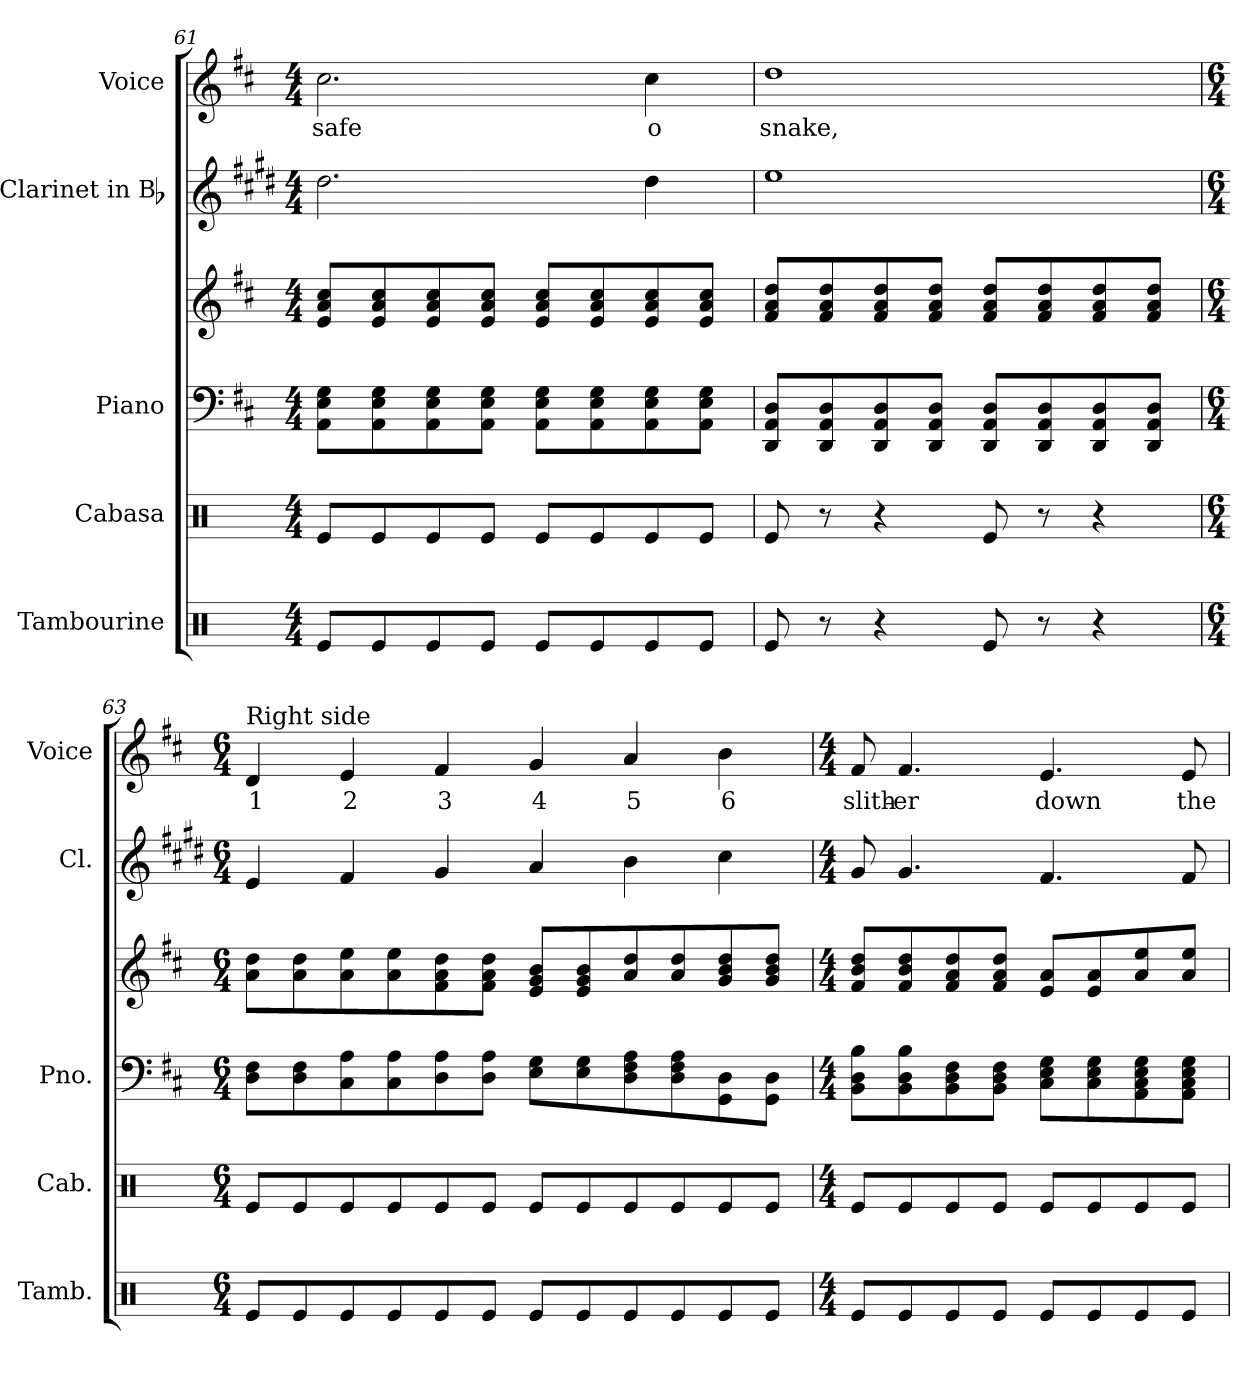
**kern	**kern	**kern	**kern	**kern	**kern	**text
*part5	*part4	*part3	*part3	*part2	*part1	*part1
*staff6	*staff5	*staff4	*staff3	*staff2	*staff1	*staff1
*I"Tambourine	*I"Cabasa	*I"Piano	*	*I"Clarinet in Bb	*I"Voice	*
*I'Tamb.	*I'Cab.	*I'Pno.	*	*I'Cl.	*I'Voice	*
*clefX	*clefX	*clefF4	*clefG2	*clefG2	*clefG2	*
*	*	*	*	*ITrd1c2	*	*
*k[]	*k[]	*k[f#c#]	*k[f#c#]	*k[f#c#]	*k[f#c#]	*
*C:	*C:	*D:	*D:	*D:	*D:	*
*M4/4	*M4/4	*M4/4	*M4/4	*M4/4	*M4/4	*
=61	=61	=61	=61	=61	=61	=61
!	!	!	!	!	!	!LO:LY:b:color=#000000
8Rei/L	8Rei/L	8AAi\ 8Ei 8GiL	8ei/ 8ai 8cc#iL	2.cc#i\	2.cc#i\	safe
8Rei/	8Rei/	8AAi\ 8Ei 8Gi	8ei/ 8ai 8cc#i	.	.	.
8Rei/	8Rei/	8AAi\ 8Ei 8Gi	8ei/ 8ai 8cc#i	.	.	.
8Rei/J	8Rei/J	8AAi\ 8Ei 8GiJ	8ei/ 8ai 8cc#iJ	.	.	.
8Rei/L	8Rei/L	8AAi\ 8Ei 8GiL	8ei/ 8ai 8cc#iL	.	.	.
8Rei/	8Rei/	8AAi\ 8Ei 8Gi	8ei/ 8ai 8cc#i	.	.	.
!	!	!	!	!	!	!LO:LY:b:color=#000000
8Rei/	8Rei/	8AAi\ 8Ei 8Gi	8ei/ 8ai 8cc#i	4cc#i\	4cc#i\	o
8Rei/J	8Rei/J	8AAi\ 8Ei 8GiJ	8ei/ 8ai 8cc#iJ	.	.	.
=62	=62	=62	=62	=62	=62	=62
!	!	!	!	!	!	!LO:LY:b:color=#000000
8Rei/	8Rei/	8DDi/ 8AAi 8DiL	8f#i/ 8ai 8ddiL	1ddi	1ddi	snake,
8r	8r	8DDi/ 8AAi 8Di	8f#i/ 8ai 8ddi	.	.	.
4r	4r	8DDi/ 8AAi 8Di	8f#i/ 8ai 8ddi	.	.	.
.	.	8DDi/ 8AAi 8DiJ	8f#i/ 8ai 8ddiJ	.	.	.
8Rei/	8Rei/	8DDi/ 8AAi 8DiL	8f#i/ 8ai 8ddiL	.	.	.
8r	8r	8DDi/ 8AAi 8Di	8f#i/ 8ai 8ddi	.	.	.
4r	4r	8DDi/ 8AAi 8Di	8f#i/ 8ai 8ddi	.	.	.
.	.	8DDi/ 8AAi 8DiJ	8f#i/ 8ai 8ddiJ	.	.	.
!!LO:LB:g=z
=63	=63	=63	=63	=63	=63	=63
*M6/4	*M6/4	*M6/4	*M6/4	*M6/4	*M6/4	*
!	!	!	!	!	!LO:TX:a:t=Right side	!
!	!	!	!	!	!	!LO:LY:b:color=#000000
8Rei/L	8Rei/L	8Di\ 8F#iL	8ai\ 8ddiL	4di/	4di/	1
8Rei/	8Rei/	8Di\ 8F#i	8ai\ 8ddi	.	.	.
!	!	!	!	!	!	!LO:LY:b:color=#000000
8Rei/	8Rei/	8C#i\ 8Ai	8ai\ 8eei	4ei/	4ei/	2
8Rei/	8Rei/	8C#i\ 8Ai	8ai\ 8eei	.	.	.
!	!	!	!	!	!	!LO:LY:b:color=#000000
8Rei/	8Rei/	8Di\ 8Ai	8f#i\ 8ai 8ddi	4f#i/	4f#i/	3
8Rei/J	8Rei/J	8Di\ 8AiJ	8f#i\ 8ai 8ddiJ	.	.	.
!	!	!	!	!	!	!LO:LY:b:color=#000000
8Rei/L	8Rei/L	8Ei\ 8GiL	8ei/ 8gi 8biL	4gi/	4gi/	4
8Rei/	8Rei/	8Ei\ 8Gi	8ei/ 8gi 8bi	.	.	.
!	!	!	!	!	!	!LO:LY:b:color=#000000
8Rei/	8Rei/	8Di\ 8F#i 8Ai	8ai/ 8ddi	4ai\	4ai/	5
8Rei/	8Rei/	8Di\ 8F#i 8Ai	8ai/ 8ddi	.	.	.
!	!	!	!	!	!	!LO:LY:b:color=#000000
8Rei/	8Rei/	8GGi\ 8Di	8gi/ 8bi 8ddi	4bi\	4bi\	6
8Rei/J	8Rei/J	8GGi\ 8DiJ	8gi/ 8bi 8ddiJ	.	.	.
=64	=64	=64	=64	=64	=64	=64
*M4/4	*M4/4	*M4/4	*M4/4	*M4/4	*M4/4	*
!	!	!	!	!	!	!LO:LY:b:color=#000000
8Rei/L	8Rei/L	8BBi\ 8Di 8BiL	8f#i/ 8bi 8ddiL	8f#i/	8f#i/	slith-
!	!	!	!	!	!	!LO:LY:b:color=#000000
8Rei/	8Rei/	8BBi\ 8Di 8Bi	8f#i/ 8bi 8ddi	4.f#i/	4.f#i/	-er
8Rei/	8Rei/	8BBi\ 8Di 8F#i	8f#i/ 8ai 8ddi	.	.	.
8Rei/J	8Rei/J	8BBi\ 8Di 8F#iJ	8f#i/ 8ai 8ddiJ	.	.	.
!	!	!	!	!	!	!LO:LY:b:color=#000000
8Rei/L	8Rei/L	8C#i\ 8Ei 8GiL	8ei/ 8aiL	4.ei/	4.ei/	down
8Rei/	8Rei/	8C#i\ 8Ei 8Gi	8ei/ 8ai	.	.	.
8Rei/	8Rei/	8AAi\ 8C#i 8Ei 8Gi	8ai/ 8eei	.	.	.
!	!	!	!	!	!	!LO:LY:b:color=#000000
8Rei/J	8Rei/J	8AAi\ 8C#i 8Ei 8GiJ	8ai/ 8eeiJ	8ei/	8ei/	the
=	=	=	=	=	=	=
*-	*-	*-	*-	*-	*-	*-
